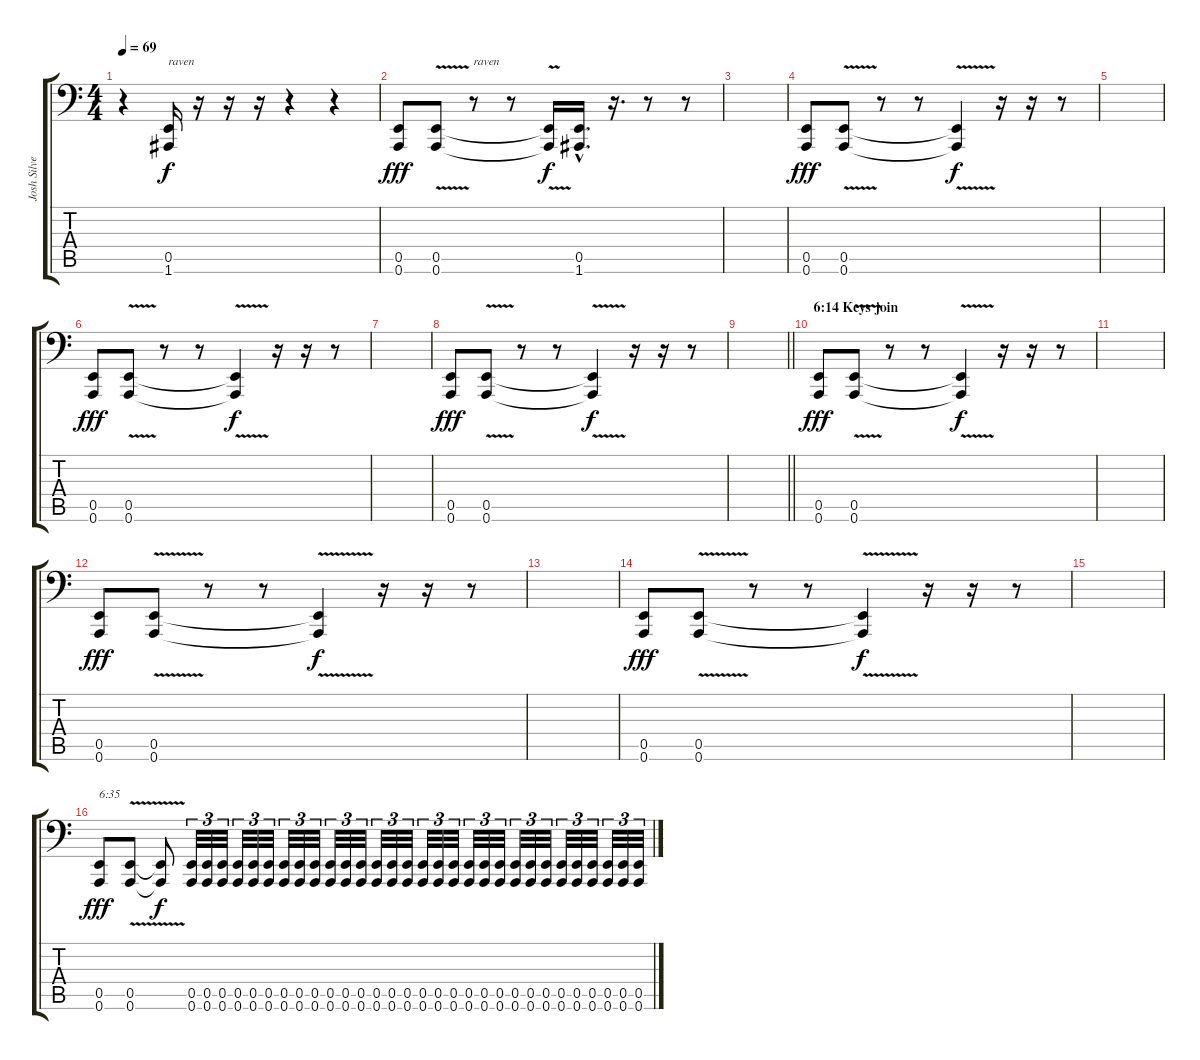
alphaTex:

\track ("Josh Silver (Aaahs /  Timpani / Raven (D" "Josh Silve") {instrument pad4choir}
\staff {score tabs}
\tuning (B3 Gb3 D3 A2 E2 A1) {hide}
\ts (4 4)
\tempo 69
\clef f4
\ks c
r.4{dy f} (0.5 1.6).16{txt "raven"} r.16 r.16 r.16 r.4 r.4 |
(0.5 0.6).8{dy fff volume 15 instrument timpani} (0.5 0.6{v}).8 r.8{txt "raven"} r.8 (0.5{t} 0.6{t}).16{dy f} (0.5{hac} 1.6{hac}).16{d volume 11 instrument birdtweet} r.16{d} r.8 r.8 |
|
(0.5 0.6).8{dy fff volume 15 instrument timpani} (0.5{v} 0.6{v}).8 r.8 r.8 (0.5{t} 0.6{t}).4{dy f} r.16 r.16 r.8 |
|
(0.5 0.6).8{dy fff} (0.5{v} 0.6{v}).8 r.8 r.8 (0.5{t} 0.6{t}).4{dy f} r.16 r.16 r.8 |
|
(0.5 0.6).8{dy fff} (0.5{v} 0.6{v}).8 r.8 r.8 (0.5{t} 0.6{t}).4{dy f} r.16 r.16 r.8 |
\barLineRight lightlight
|
\section ("" "6:14 Keys join")
(0.5 0.6).8{dy fff} (0.5{v} 0.6{v}).8 r.8 r.8 (0.5{t} 0.6{t}).4{dy f} r.16 r.16 r.8 |
|
(0.5 0.6).8{dy fff} (0.5{v} 0.6{v}).8 r.8 r.8 (0.5{t} 0.6{t}).4{dy f} r.16 r.16 r.8 |
|
(0.5 0.6).8{dy fff} (0.5{v} 0.6{v}).8 r.8 r.8 (0.5{t} 0.6{t}).4{dy f} r.16 r.16 r.8 |
|
(0.5 0.6).8{txt "6:35" dy fff} (0.5{v} 0.6{v}).8 (0.5{t} 0.6{t}).8{dy f} (0.5 0.6).32{tu (3 2) volume 7} (0.5 0.6).32{tu (3 2) volume 16} (0.5 0.6).32{tu (3 2)} (0.5 0.6).32{tu (3 2)} (0.5 0.6).32{tu (3 2)} (0.5 0.6).32{tu (3 2)} (0.5 0.6).32{tu (3 2)} (0.5 0.6).32{tu (3 2)} (0.5 0.6).32{tu (3 2)} (0.5 0.6).32{tu (3 2)} (0.5 0.6).32{tu (3 2)} (0.5 0.6).32{tu (3 2)} (0.5 0.6).32{tu (3 2)} (0.5 0.6).32{tu (3 2)} (0.5 0.6).32{tu (3 2)} (0.5 0.6).32{tu (3 2)} (0.5 0.6).32{tu (3 2)} (0.5 0.6).32{tu (3 2)} (0.5 0.6).32{tu (3 2)} (0.5 0.6).32{tu (3 2)} (0.5 0.6).32{tu (3 2)} (0.5 0.6).32{tu (3 2)} (0.5 0.6).32{tu (3 2)} (0.5 0.6).32{tu (3 2)} (0.5 0.6).32{tu (3 2)} (0.5 0.6).32{tu (3 2)} (0.5 0.6).32{tu (3 2)} (0.5 0.6).32{tu (3 2)} (0.5 0.6).32{tu (3 2)} (0.5 0.6).32{tu (3 2)}
